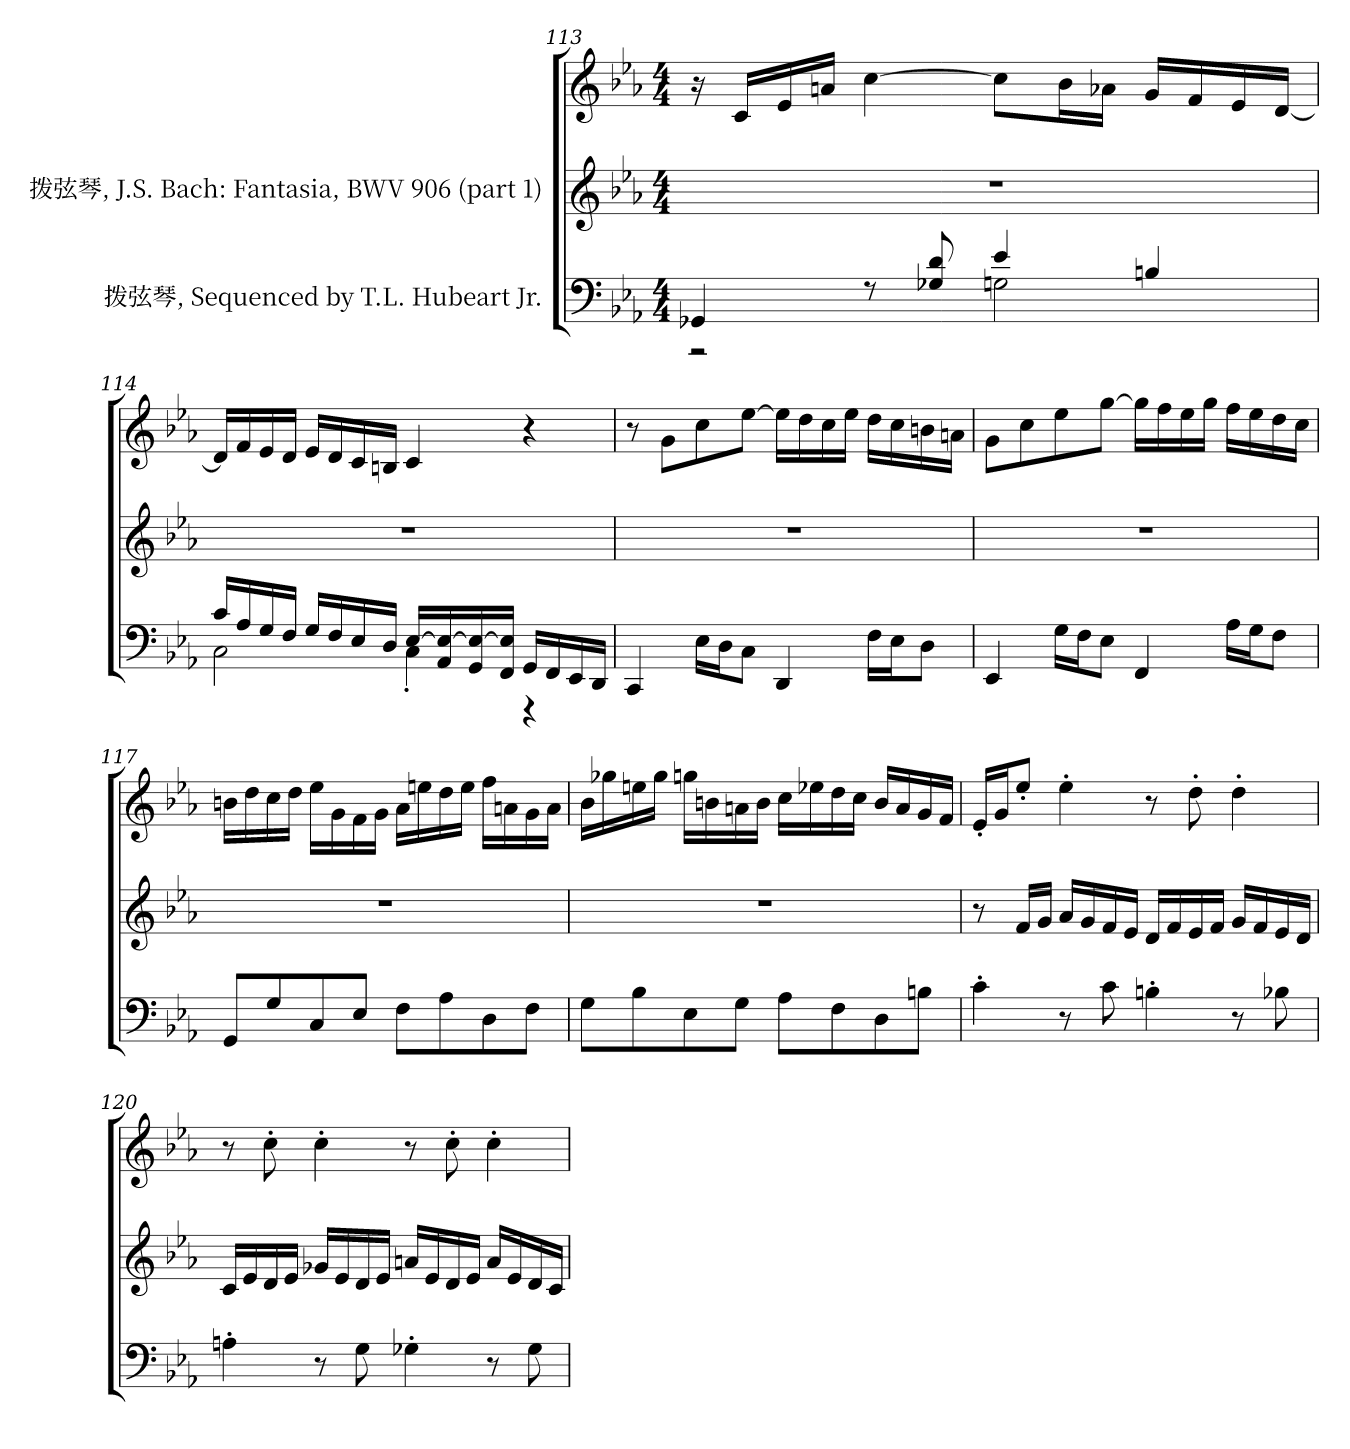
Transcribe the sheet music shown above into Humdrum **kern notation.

**kern	**kern	**kern
*part2	*part1	*part1
*staff3	*staff2	*staff1
*I"拨弦琴, Sequenced by T.L. Hubeart Jr.	*I"拨弦琴, J.S. Bach: Fantasia, BWV 906 (part 1)	*
*clefF4	*clefG2	*clefG2
*k[b-e-a-]	*k[b-e-a-]	*k[b-e-a-]
*M4/4	*M4/4	*M4/4
=113	=113	=113
*^	*	*
4GG-X/	2r	1r	16r
.	.	.	16c/LL
.	.	.	16e-/
.	.	.	16an/JJ
8r	.	.	[4cc\
8G-X/ 8d/	.	.	.
4e-/	2Gn\	.	8cc\L]
.	.	.	16b-\L
.	.	.	16a-X\JJ
4Bn/	.	.	16g/LL
.	.	.	16f/
.	.	.	16e-/
.	.	.	[16d/JJ
!!LO:LB:g=z
=114	=114	=114	=114
16c/LL	2C\	1r	16d/LL]
16A-/	.	.	16f/
16G/	.	.	16e-/
16F/JJ	.	.	16d/JJ
16G/LL	.	.	16e-/LL
16F/	.	.	16d/
16E-/	.	.	16c/
16D/JJ	.	.	16Bn/JJ
[16E-/LL	4C'\	.	4c/
16AA-/ 16E-/_	.	.	.
16GG/ 16E-/_	.	.	.
16FF/ 16E-/]JJ	.	.	.
16GG/LL	4r	.	4r
16FF/	.	.	.
16EE-/	.	.	.
16DD/JJ	.	.	.
*v	*v	*	*
=115	=115	=115
4CC/	1r	8r
.	.	8g\L
16E-\LL	.	8cc\
16D\J	.	.
8C\J	.	[8ee-\J
4DD/	.	16ee-\LL]
.	.	16dd\
.	.	16cc\
.	.	16ee-\JJ
16F\LL	.	16dd\LL
16E-\J	.	16cc\
8D\J	.	16bn\
.	.	16an\JJ
!!LO:LB:g=z
=116	=116	=116
4EE-/	1r	8g\L
.	.	8cc\
16G\LL	.	8ee-\
16F\J	.	.
8E-\J	.	[8gg\J
4FF/	.	16gg\LL]
.	.	16ff\
.	.	16ee-\
.	.	16gg\JJ
16A-\LL	.	16ff\LL
16G\J	.	16ee-\
8F\J	.	16dd\
.	.	16cc\JJ
=117	=117	=117
8GG/L	1r	16bn\LL
.	.	16dd\
8G/	.	16cc\
.	.	16dd\JJ
8C/	.	16ee-\LL
.	.	16g\
8E-/J	.	16f\
.	.	16g\JJ
8F\L	.	16a-\LL
.	.	16een\
8A-\	.	16dd\
.	.	16ee\JJ
8D\	.	16ff\LL
.	.	16an\
8F\J	.	16g\
.	.	16a\JJ
!!LO:PB:g=z
=118	=118	=118
8G\L	1r	16b-\LL
.	.	16gg-X\
8B-\	.	16een\
.	.	16gg-\JJ
8E-\	.	16ggn\LL
.	.	16bn\
8G\J	.	16an\
.	.	16b\JJ
8A-\L	.	16cc\LL
.	.	16ee-X\
8F\	.	16dd\
.	.	16cc\JJ
8D\	.	16b/LL
.	.	16a/
8Bn\J	.	16g/
.	.	16f/JJ
=119	=119	=119
4c'\	8r	16e-'/LL
.	.	16g/J
.	16f/LL	8ee-'/J
.	16g/JJ	.
8r	16a-/LL	4ee-'\
.	16g/	.
8c\	16f/	.
.	16e-/JJ	.
4Bn'\	16d/LL	8r
.	16f/	.
.	16e-/	8dd'\
.	16f/JJ	.
8r	16g/LL	4dd'\
.	16f/	.
8B-X\	16e-/	.
.	16d/JJ	.
!!LO:LB:g=z
=120	=120	=120
4An'\	16c/LL	8r
.	16e-/	.
.	16d/	8cc'\
.	16e-/JJ	.
8r	16g-X/LL	4cc'\
.	16e-/	.
8G\	16d/	.
.	16e-/JJ	.
4G-X'\	16an/LL	8r
.	16e-/	.
.	16d/	8cc'\
.	16e-/JJ	.
8r	16a/LL	4cc'\
.	16e-/	.
8G-\	16d/	.
.	16c/JJ	.
=	=	=
*-	*-	*-
